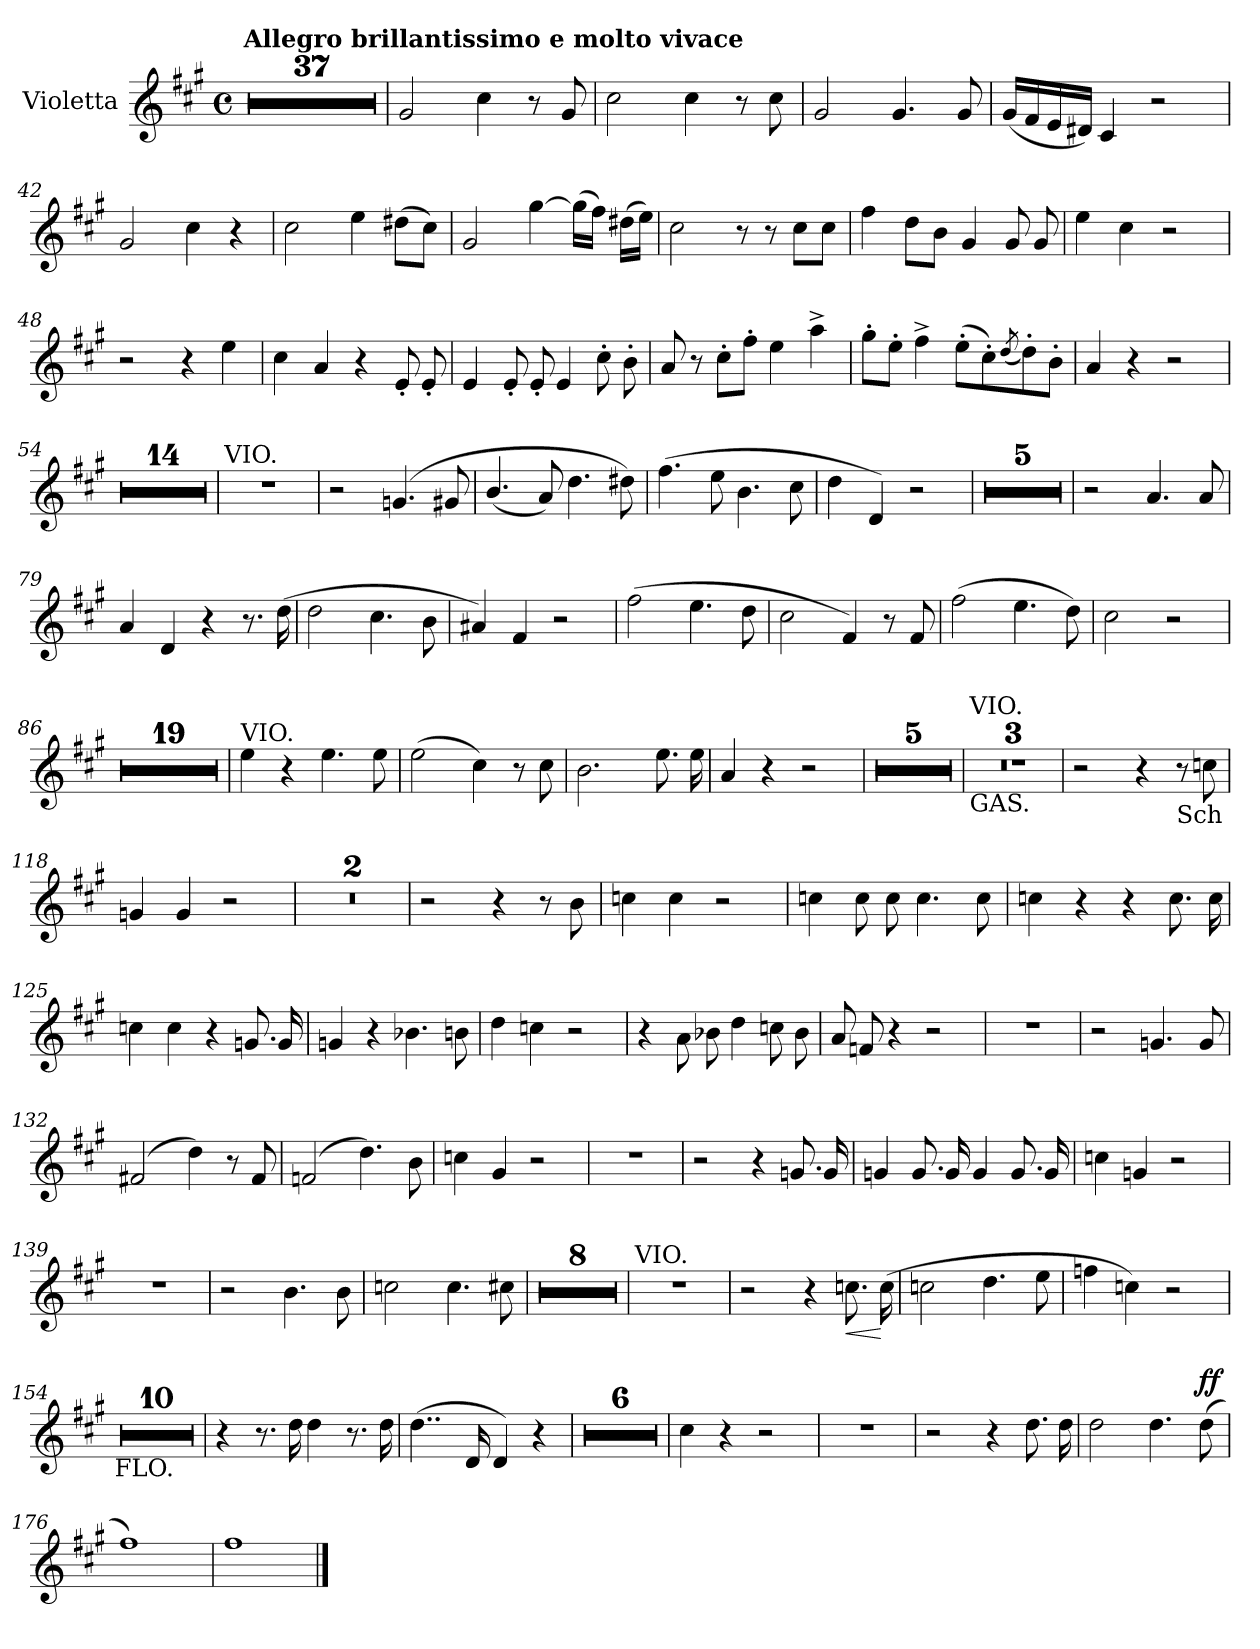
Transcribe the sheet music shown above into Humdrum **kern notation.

**kern	**dynam
*part1	*part1
*staff1	*staff1
*I"Violetta	*
*I'Vio.	*
*clefG2	*
*k[f#c#g#]	*
*A:	*
*M4/4	*
*met(c)	*
*MM140	*
=1	=1
!LO:TX:a:B:t=Allegro brillantissimo e molto vivace	!
1r	.
=2	=2
1r	.
=3	=3
1r	.
=4	=4
1r	.
=5	=5
1r	.
!!LO:PB:g=z
=6	=6
1r	.
=7	=7
1r	.
=8	=8
1r	.
=9	=9
1r	.
=10	=10
1r	.
=11	=11
1r	.
=12	=12
1r	.
!!LO:LB:g=z
=13	=13
1r	.
=14	=14
1r	.
=15	=15
1r	.
=16	=16
1r	.
=17	=17
1r	.
=18	=18
1r	.
=19	=19
1r	.
!!LO:LB:g=z
=20	=20
1r	.
=21	=21
1r	.
=22	=22
1r	.
=23	=23
1r	.
=24	=24
1r	.
=25	=25
1r	.
!!LO:LB:g=z
=26	=26
1r	.
=27	=27
1r	.
=28	=28
1r	.
=29	=29
1r	.
=30	=30
1r	.
=31	=31
1r	.
!!LO:PB:g=z
=32	=32
1r	.
=33	=33
1r	.
=34	=34
1r	.
=35	=35
1r	.
!!LO:LB:g=z
=36	=36
1r	.
=37	=37
1r	.
=38	=38
2g#/	.
4cc#\	.
8r	.
8g#/	.
=39	=39
2cc#\	.
4cc#\	.
8r	.
8cc#\	.
=40	=40
2g#/	.
4.g#/	.
8g#/	.
!!LO:LB:g=z
=41	=41
(16g#/LL	.
16f#/	.
16e/	.
16d#X/JJ)	.
4c#/	.
2r	.
=42	=42
2g#/	.
4cc#\	.
4r	.
=43	=43
2cc#\	.
4ee\	.
(>8dd#X\L	.
8cc#\J)	.
=44	=44
2g#/	.
[4gg#\	.
(>16gg#\LL]	.
16ff#\JJ)	.
(>16dd#X\LL	.
16ee\JJ)	.
=45	=45
2cc#\	.
8r	.
8r	.
8cc#\L	.
8cc#\J	.
=46	=46
4ff#\	.
8dd\L	.
8b\J	.
4g#/	.
8g#/	.
8g#/	.
!!LO:PB:g=z
=47	=47
4ee\	.
4cc#\	.
2r	.
=48	=48
2r	.
4r	.
4ee\	.
=49	=49
4cc#\	.
4a/	.
4r	.
8e'/	.
8e'/	.
=50	=50
4e/	.
8e'/	.
8e'/	.
4e/	.
8cc#'\	.
8b'\	.
=51	=51
8a/	.
8r	.
8cc#'\L	.
8ff#'\J	.
4ee\	.
4aa^\	.
=52	=52
8gg#'\L	.
8ee'\J	.
4ff#^\	.
(>8ee'\L	.
8cc#'\)	.
(8qdd/	.
8dd'\)	.
8b'\J	.
=53	=53
4a/	.
4r	.
2r	.
!!LO:PB:g=z
=54	=54
1r	.
=55	=55
1r	.
=56	=56
1r	.
=57	=57
1r	.
=58	=58
1r	.
!!LO:LB:g=z
=59	=59
1r	.
=60	=60
1r	.
=61	=61
1r	.
=62	=62
1r	.
=63	=63
1r	.
!!LO:LB:g=z
=64	=64
1r	.
=65	=65
1r	.
=66	=66
1r	.
=67	=67
1r	.
=68	=68
!LO:TX:a:t=VIO.	!
1r	.
!!LO:PB:g=z
=69	=69
2r	.
(>4.gn/	.
8g#X/	.
=70	=70
(4.b/	.
8a/)	.
4.dd\	.
8dd#X\)	.
=71	=71
(>4.ff#\	.
8ee\	.
4.b\	.
8cc#\	.
=72	=72
4dd\	.
4d/)	.
2r	.
=73	=73
1r	.
=74	=74
1r	.
!!LO:LB:g=z
=75	=75
1r	.
=76	=76
1r	.
=77	=77
1r	.
=78	=78
2r	.
4.a/	.
8a/	.
=79	=79
4a/	.
4d/	.
4r	.
8.r	.
(>16dd\	.
=80	=80
2dd\	.
4.cc#\	.
8b\	.
=81	=81
4a#X/)	.
4f#/	.
2r	.
=82	=82
(>2ff#\	.
4.ee\	.
8dd\	.
=83	=83
2cc#\	.
4f#/)	.
8r	.
8f#/	.
=84	=84
(>2ff#\	.
4.ee\	.
8dd\)	.
!!LO:PB:g=z
=85	=85
2cc#\	.
2r	.
=86	=86
1r	.
=87	=87
1r	.
=88	=88
1r	.
=89	=89
1r	.
=90	=90
1r	.
!!LO:LB:g=z
=91	=91
1r	.
=92	=92
1r	.
=93	=93
1r	.
=94	=94
1r	.
=95	=95
1r	.
=96	=96
1r	.
=97	=97
1r	.
!!LO:LB:g=z
=98	=98
1r	.
=99	=99
1r	.
=100	=100
1r	.
=101	=101
1r	.
=102	=102
1r	.
=103	=103
1r	.
=104	=104
1r	.
!!LO:PB:g=z
=105	=105
!LO:TX:a:t=VIO.	!
4ee\	.
4r	.
4.ee\	.
8ee\	.
=106	=106
(>2ee\	.
4cc#\)	.
8r	.
8cc#\	.
=107	=107
2.b\	.
8.ee\	.
16ee\	.
=108	=108
4a/	.
4r	.
2r	.
=109	=109
1r	.
=110	=110
1r	.
!!LO:LB:g=z
=111	=111
1r	.
=112	=112
1r	.
=113	=113
1r	.
=114	=114
!LO:TX:a:t=VIO.	!
!LO:TX:b:t=GAS.	!
1r	.
=115	=115
1r	.
!!LO:LB:g=z
=116	=116
1r	.
=117	=117
2r	.
4r	.
!LO:TX:b:t=Sch	!
8r	.
8ccn\	.
=118	=118
4gn/	.
4g/	.
2r	.
=119	=119
1r	.
=120	=120
1r	.
!!LO:PB:g=z
=121	=121
2r	.
4r	.
8r	.
8b\	.
=122	=122
4ccn\	.
4cc\	.
2r	.
=123	=123
4ccn\	.
8cc\	.
8cc\	.
4.cc\	.
8cc\	.
=124	=124
4ccn\	.
4r	.
4r	.
8.cc\	.
16cc\	.
=125	=125
4ccn\	.
4cc\	.
4r	.
8.gn/	.
16g/	.
!!LO:LB:g=z
=126	=126
4gn/	.
4r	.
4.b-X\	.
8bn\	.
=127	=127
4dd\	.
4ccn\	.
2r	.
=128	=128
4r	.
8a\	.
8b-X\	.
4dd\	.
8ccn\	.
8b-\	.
=129	=129
8a/	.
8fn/	.
4r	.
2r	.
=130	=130
1r	.
=131	=131
2r	.
4.gn/	.
8g/	.
!!LO:LB:g=z
=132	=132
(>2f#X/	.
4dd\)	.
8r	.
8f#/	.
=133	=133
(>2fn/	.
4.dd\)	.
8b\	.
=134	=134
4ccn\	.
4g#/	.
2r	.
=135	=135
1r	.
=136	=136
2r	.
4r	.
8.gn/	.
16g/	.
!!LO:LB:g=z
=137	=137
4gn/	.
8.g/	.
16g/	.
4g/	.
8.g/	.
16g/	.
=138	=138
4ccn\	.
4gn/	.
2r	.
=139	=139
1r	.
=140	=140
2r	.
4.b\	.
8b\	.
=141	=141
2ccn\	.
4.cc\	.
8cc#X\	.
!!LO:LB:g=z
=142	=142
1r	.
=143	=143
1r	.
=144	=144
1r	.
=145	=145
1r	.
=146	=146
1r	.
=147	=147
1r	.
!!LO:PB:g=z
=148	=148
1r	.
=149	=149
1r	.
=150	=150
!LO:TX:a:t=VIO.	!
1r	.
=151	=151
2r	.
4r	.
!	!LO:HP:b
8.ccn\	<
(>16cc\	[
=152	=152
2ccn\	.
4.dd\	.
8ee\	.
=153	=153
4ffn\	.
4ccn\)	.
2r	.
!!LO:LB:g=z
=154	=154
!LO:TX:b:t=FLO.	!
1r	.
=155	=155
1r	.
=156	=156
1r	.
=157	=157
1r	.
=158	=158
1r	.
!!LO:PB:g=z
=159	=159
1r	.
=160	=160
1r	.
=161	=161
1r	.
=162	=162
1r	.
=163	=163
1r	.
=164	=164
4r	.
8.r	.
16dd\	.
4dd\	.
8.r	.
16dd\	.
=165	=165
(>4..dd\	.
16d/	.
4d/)	.
4r	.
=166	=166
1r	.
=167	=167
1r	.
=168	=168
1r	.
!!LO:PB:g=z
=169	=169
1r	.
=170	=170
1r	.
=171	=171
1r	.
=172	=172
4cc#\	.
4r	.
2r	.
=173	=173
1r	.
=174	=174
2r	.
4r	.
8.dd\	.
16dd\	.
=175	=175
2dd\	.
4.dd\	.
!	!LO:DY:a
(>8dd\	ff
=176	=176
1ff#)	.
!!LO:PB:g=z
=177	=177
1ff#	.
==	==
*-	*-
